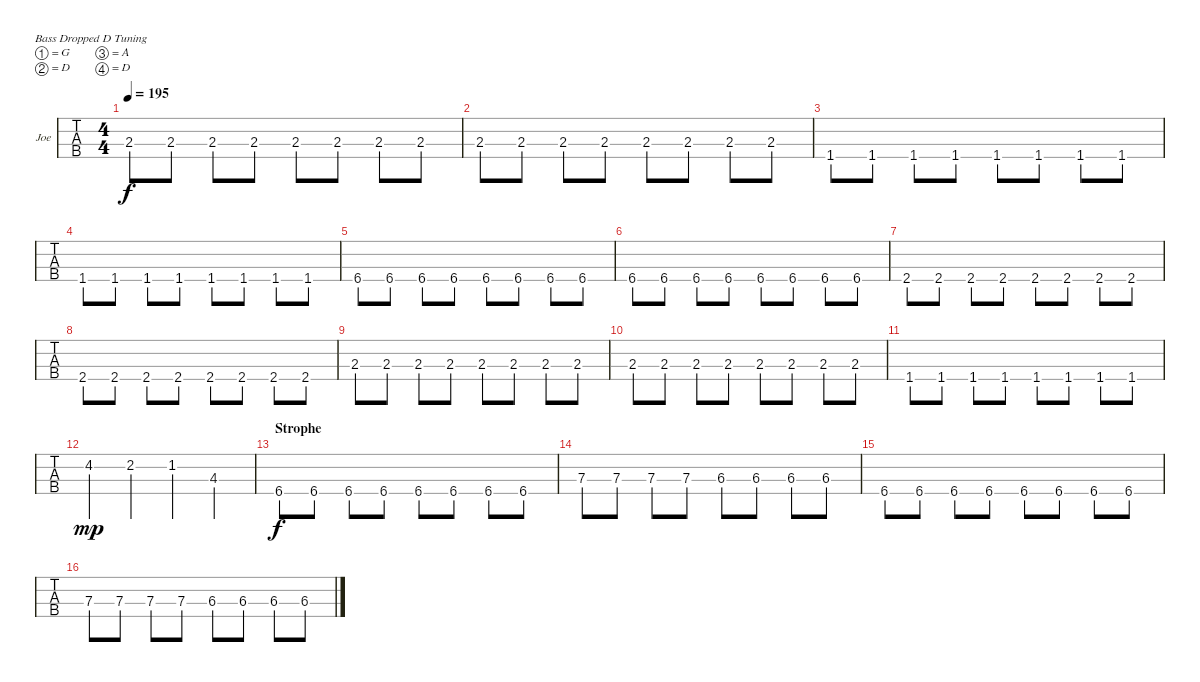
\defaultSystemsLayout 4
\bracketExtendMode groupsimilarinstruments
\firstSystemTrackNameOrientation horizontal
\otherSystemsTrackNameOrientation horizontal
\track ("Electric Bass" "Joe ") {instrument electricbassfinger}
\staff {tabs}
\tuning (G2 D2 A1 D1)
\ts (4 4)
\tempo 195
\clef f4
\scale
0.333333
\ks c
2.3.8{dy f} 2.3.8 2.3.8 2.3.8 2.3.8 2.3.8 2.3.8 2.3.8 |
\scale
0.333333 2.3.8 2.3.8 2.3.8 2.3.8 2.3.8 2.3.8 2.3.8 2.3.8 |
\scale
0.333333 1.4.8 1.4.8 1.4.8 1.4.8 1.4.8 1.4.8 1.4.8 1.4.8 |
\scale
0.333333 1.4.8 1.4.8 1.4.8 1.4.8 1.4.8 1.4.8 1.4.8 1.4.8 |
\scale
0.333333 6.4.8 6.4.8 6.4.8 6.4.8 6.4.8 6.4.8 6.4.8 6.4.8 |
\scale
0.333333 6.4.8 6.4.8 6.4.8 6.4.8 6.4.8 6.4.8 6.4.8 6.4.8 |
\scale
0.333333 2.4.8 2.4.8 2.4.8 2.4.8 2.4.8 2.4.8 2.4.8 2.4.8 |
\scale
0.333333 2.4.8 2.4.8 2.4.8 2.4.8 2.4.8 2.4.8 2.4.8 2.4.8 |
\scale
0.333333 2.3.8 2.3.8 2.3.8 2.3.8 2.3.8 2.3.8 2.3.8 2.3.8 |
\scale
0.333333 2.3.8 2.3.8 2.3.8 2.3.8 2.3.8 2.3.8 2.3.8 2.3.8 |
\scale
0.333333 1.4.8 1.4.8 1.4.8 1.4.8 1.4.8 1.4.8 1.4.8 1.4.8 |
\scale
0.333333 4.2.4{dy mp} 2.2.4 1.2.4 4.3.4 |
\section ("" "Strophe")
\scale
0.333333 6.4.8{dy f} 6.4.8 6.4.8 6.4.8 6.4.8 6.4.8 6.4.8 6.4.8 |
\scale
0.333333 7.3.8 7.3.8 7.3.8 7.3.8 6.3.8 6.3.8 6.3.8 6.3.8 |
\scale
0.333333 6.4.8 6.4.8 6.4.8 6.4.8 6.4.8 6.4.8 6.4.8 6.4.8 |
\scale
0.333333 7.3.8 7.3.8 7.3.8 7.3.8 6.3.8 6.3.8 6.3.8 6.3.8
